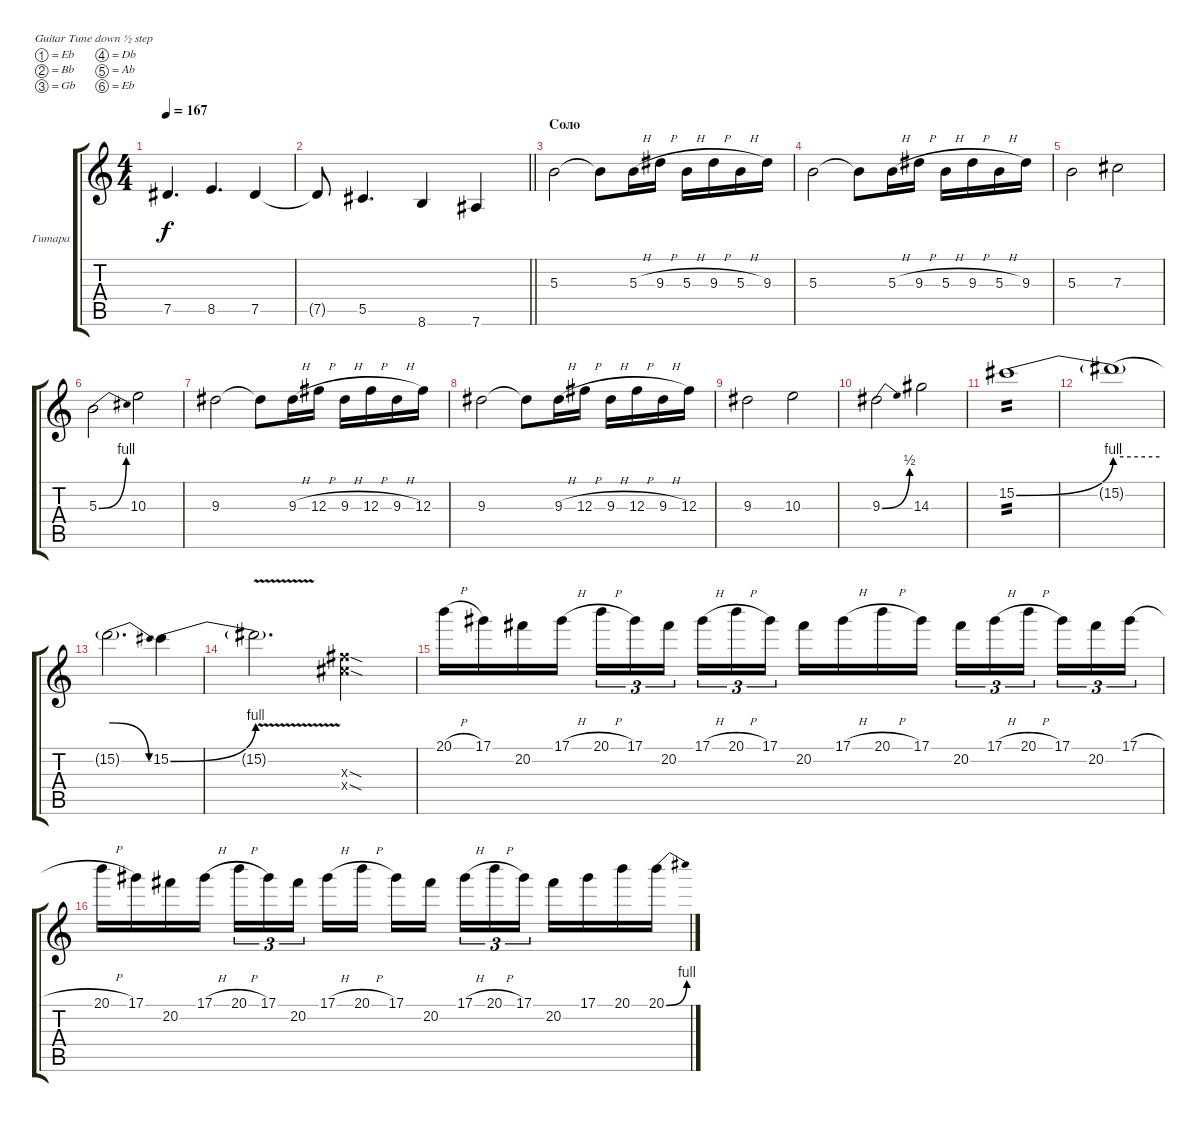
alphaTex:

\bracketExtendMode groupsimilarinstruments
\firstSystemTrackNameOrientation horizontal
\otherSystemsTrackNameOrientation horizontal
\track ("Владимир Холстинин" "Гитара") {instrument distortionguitar}
\staff {score tabs}
\tuning (Eb4 Bb3 Gb3 Db3 Ab2 Eb2)
\ts (4 4)
\tempo 167
\clef g2
\ks aminor
7.5.4{d dy f} 8.5.4{d} 7.5.4 |
\barLineRight lightlight
7.5{t}.8 5.5.4{d} 8.6.4 7.6.4 |
\section ("" "Соло")
5.3.2 5.3{t}.8 5.3{h}.16 9.3{h}.16 5.3{h}.16 9.3{h}.16 5.3{h}.16 9.3.16 |
5.3.2 5.3{t}.8 5.3{h}.16 9.3{h}.16 5.3{h}.16 9.3{h}.16 5.3{h}.16 9.3.16 |
5.3.2 7.3.2 |
5.3{be (bend 0 0 60 4)}.2 10.3.2 |
9.3.2 9.3{t}.8 9.3{h}.16 12.3{h}.16 9.3{h}.16 12.3{h}.16 9.3{h}.16 12.3.16 |
9.3.2 9.3{t}.8 9.3{h}.16 12.3{h}.16 9.3{h}.16 12.3{h}.16 9.3{h}.16 12.3.16 |
9.3.2 10.3.2 |
9.3{be (bend 0 0 60 2)}.2 14.3.2 |
15.2{be (bend 0 0 60 4)}.1{tp 2} |
15.2{be (hold 0 4 60 4) t}.1 |
15.2{be (release 0 4 60 0) t}.2{d} 15.2{be (bend 0 0 60 4)}.4 |
15.2{v t}.2{d} (12.3{sod x} 12.4{sod x}).4 |
20.1{h}.16 17.1.16 20.2.16 17.1{h}.16 20.1{h}.16{tu (3 2)} 17.1.16{tu (3 2)} 20.2.16{tu (3 2)} 17.1{h}.16{tu (3 2)} 20.1{h}.16{tu (3 2)} 17.1.16{tu (3 2)} 20.2.16 17.1{h}.16 20.1{h}.16 17.1.16 20.2.16{tu (3 2)} 17.1{h}.16{tu (3 2)} 20.1{h}.16{tu (3 2)} 17.1.16{tu (3 2)} 20.2.16{tu (3 2)} 17.1{h}.16{tu (3 2)} |
20.1{h}.16 17.1.16 20.2.16 17.1{h}.16 20.1{h}.16{tu (3 2)} 17.1.16{tu (3 2)} 20.2.16{tu (3 2)} 17.1{h}.16 20.1{h}.16 17.1.16 20.2.16 17.1{h}.16{tu (3 2)} 20.1{h}.16{tu (3 2)} 17.1.16{tu (3 2)} 20.2.16 17.1.16 20.1.16 20.1{be (bend 0 0 60 4)}.16
